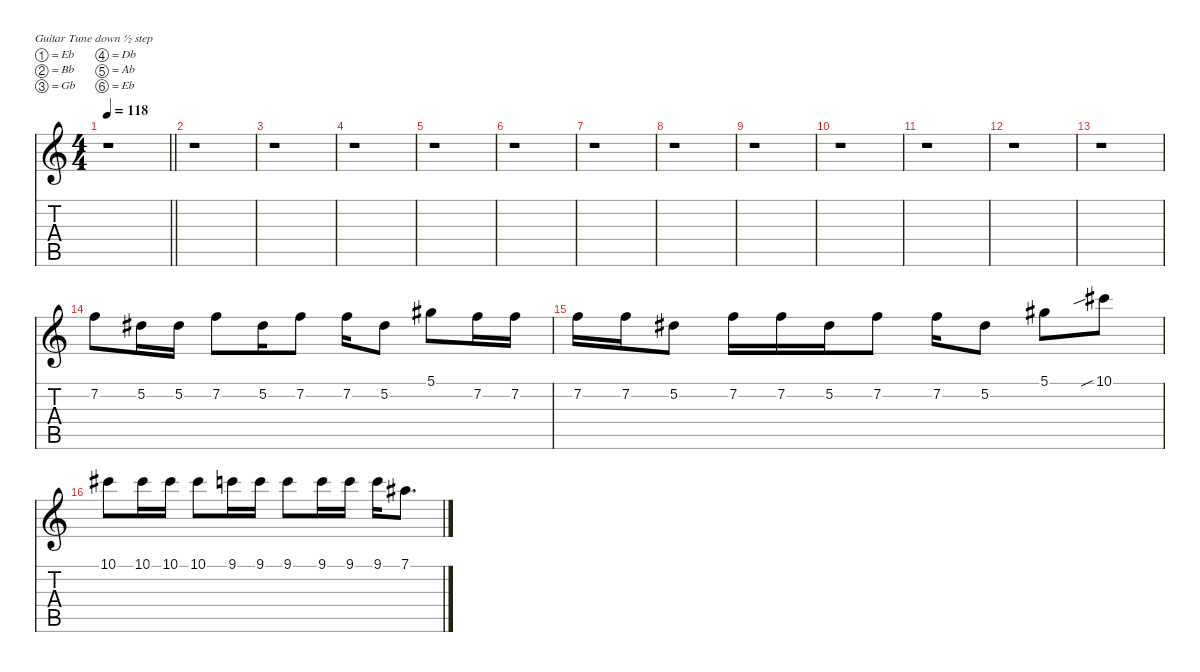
\defaultSystemsLayout 4
\hideDynamics
\bracketExtendMode nobrackets
\singleTrackTrackNamePolicy hidden
\multiTrackTrackNamePolicy hidden
\otherSystemsTrackNameOrientation horizontal
\track ("Guit 1" "dist.guit.") {instrument distortionguitar}
\staff {score tabs}
\tuning (Eb4 Bb3 Gb3 Db3 Ab2 Eb2)
\ts (4 4)
\tempo 118
\clef g2
\barLineRight lightlight
\ks c
r.1{dy f beam Down} |
r.1{beam Down} |
r.1{beam Down} |
r.1{beam Down} |
r.1{beam Down} |
r.1{beam Down} |
r.1{beam Down} |
r.1{beam Down} |
r.1{beam Down} |
r.1{beam Down} |
r.1{beam Down} |
r.1{beam Down} |
r.1{beam Down} |
7.2.8{beam Down} 5.2{acc #}.16{beam Down} 5.2{acc #}.16{beam Down} 7.2.8{beam Down} 5.2{acc #}.16{beam Down} 7.2.8{beam Down} 7.2.16{beam Down} 5.2{acc #}.8{beam Down} 5.1{acc #}.8{beam Down} 7.2.16{beam Down} 7.2.16{beam Down} |
7.2.16{beam Down} 7.2.16{beam Down} 5.2{acc #}.8{beam Down} 7.2.16{beam Down} 7.2.16{beam Down} 5.2{acc #}.16{beam Down} 7.2.8{beam Down} 7.2.16{beam Down} 5.2{acc #}.8{beam Down} 5.1{acc #}.8{beam Down} 10.1{sib acc #}.8{beam Down} |
10.1{acc #}.8{beam Down} 10.1{acc #}.16{beam Down} 10.1{acc #}.16{beam Down} 10.1{acc #}.8{beam Down} 9.1.16{beam Down} 9.1.16{beam Down} 9.1.8{beam Down} 9.1.16{beam Down} 9.1.16{beam Down} 9.1.16{beam Down} 7.1{acc #}.8{d beam Down}
